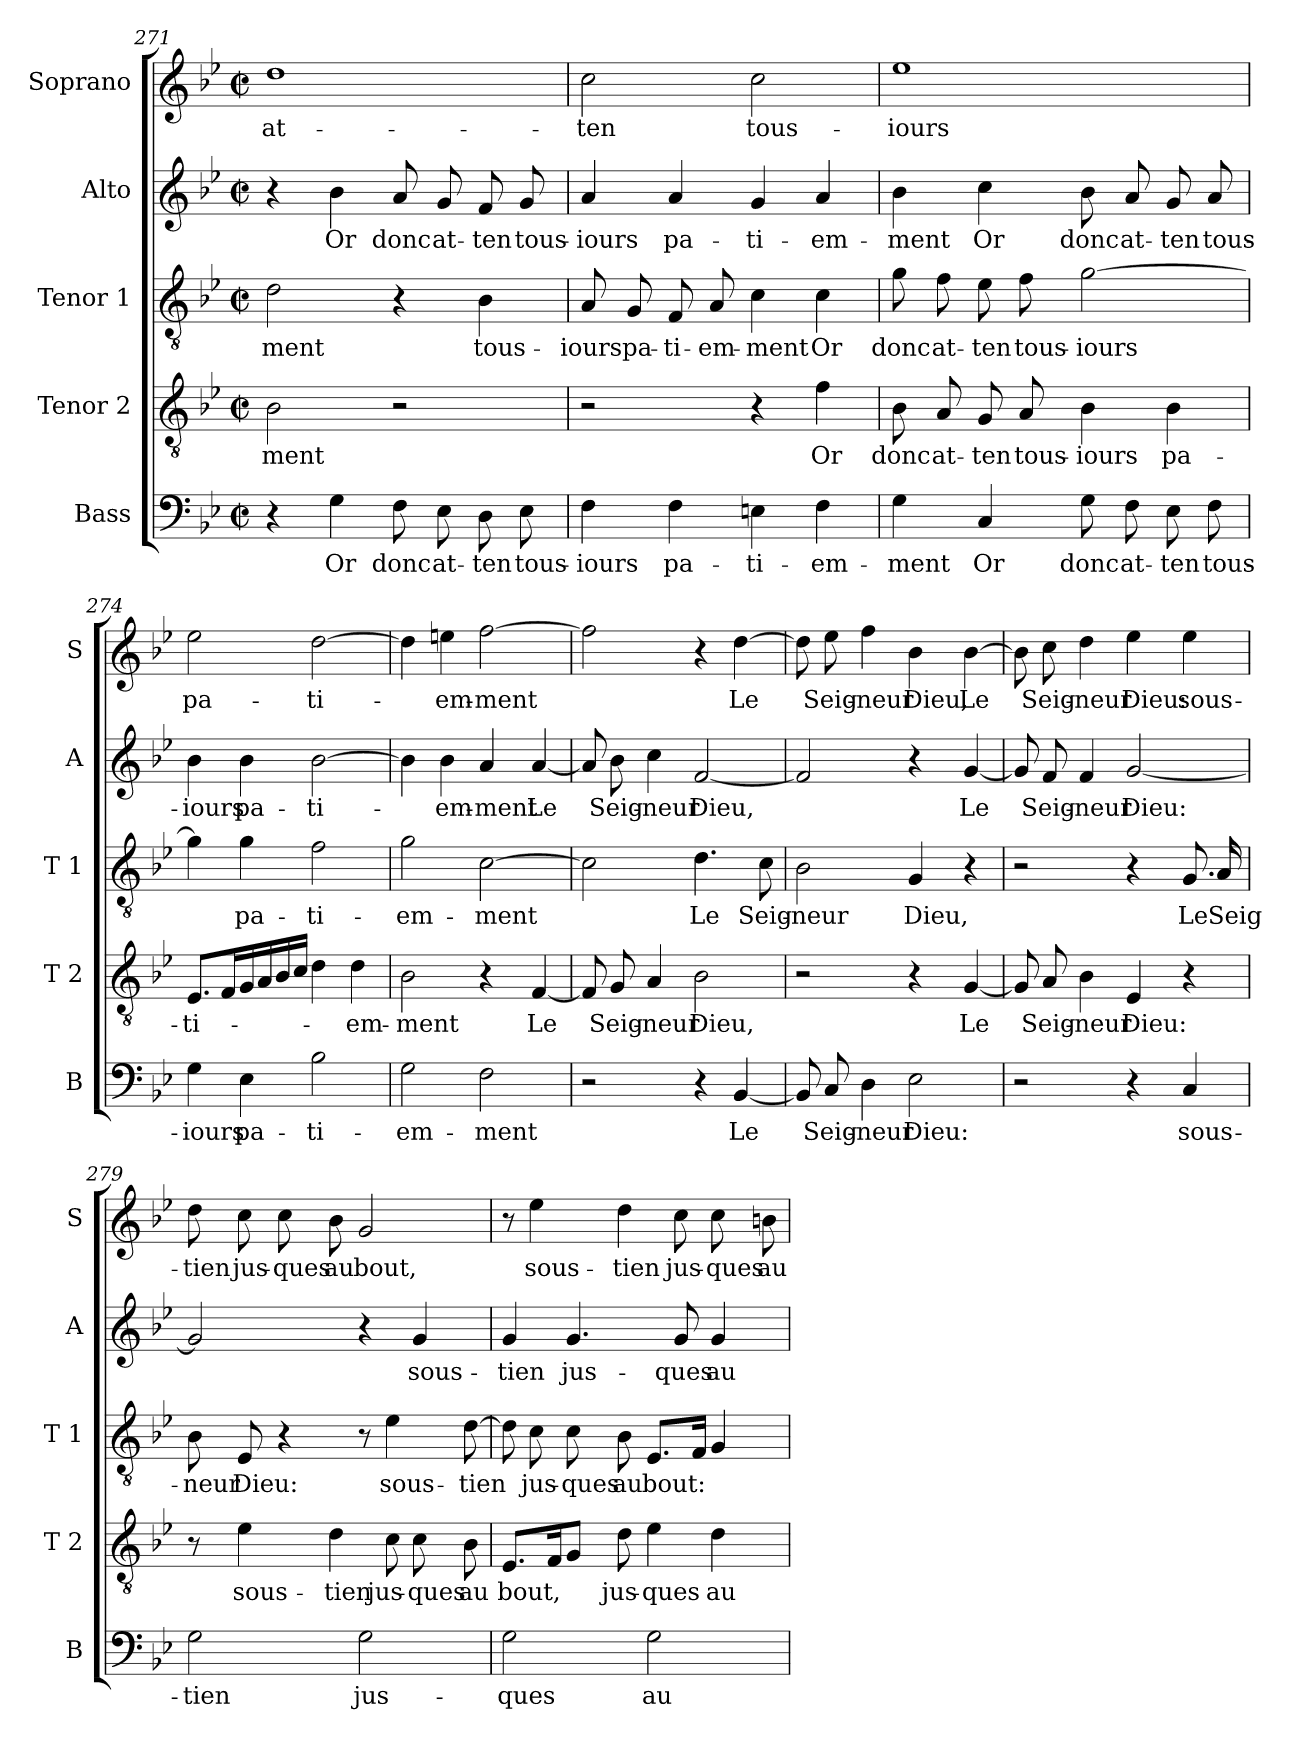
**kern	**text	**kern	**text	**kern	**text	**kern	**text	**kern	**text
*part5	*part5	*part4	*part4	*part3	*part3	*part2	*part2	*part1	*part1
*staff5	*staff5	*staff4	*staff4	*staff3	*staff3	*staff2	*staff2	*staff1	*staff1
*I"Bass	*	*I"Tenor 2	*	*I"Tenor 1	*	*I"Alto	*	*I"Soprano	*
*I'B	*	*I'T 2	*	*I'T 1	*	*I'A	*	*I'S	*
*clefF4	*	*clefGv2	*	*clefGv2	*	*clefG2	*	*clefG2	*
*k[b-e-]	*	*k[b-e-]	*	*k[b-e-]	*	*k[b-e-]	*	*k[b-e-]	*
*B-:	*	*B-:	*	*B-:	*	*B-:	*	*B-:	*
*M2/2	*	*M2/2	*	*M2/2	*	*M2/2	*	*M2/2	*
*met(c|)	*	*met(c|)	*	*met(c|)	*	*met(c|)	*	*met(c|)	*
=271	=271	=271	=271	=271	=271	=271	=271	=271	=271
!	!	!	!LO:LY:b	!	!LO:LY:b	!	!	!	!LO:LY:b
4r	.	2B-\	-ment	2d\	-ment	4r	.	1dd	at-
!	!LO:LY:b	!	!	!	!	!	!LO:LY:b	!	!
4G\	Or	.	.	.	.	4b-\	Or	.	.
!	!LO:LY:b	!	!	!	!	!	!LO:LY:b	!	!
8F\	donc	2r	.	4r	.	8a/	donc	.	.
!	!LO:LY:b	!	!	!	!	!	!LO:LY:b	!	!
8E-\	at-	.	.	.	.	8g/	at-	.	.
!	!LO:LY:b	!	!	!	!LO:LY:b	!	!LO:LY:b	!	!
8D\	-ten	.	.	4B-\	tous-	8f/	-ten	.	.
!	!LO:LY:b	!	!	!	!	!	!LO:LY:b	!	!
8E-\	tous-	.	.	.	.	8g/	tous-	.	.
=272	=272	=272	=272	=272	=272	=272	=272	=272	=272
!	!LO:LY:b	!	!	!	!LO:LY:b	!	!LO:LY:b	!	!LO:LY:b
4F\	-iours	2r	.	8A/	-iours	4a/	-iours	2cc\	-ten
!	!	!	!	!	!LO:LY:b	!	!	!	!
.	.	.	.	8G/	pa-	.	.	.	.
!	!LO:LY:b	!	!	!	!LO:LY:b	!	!LO:LY:b	!	!
4F\	pa-	.	.	8F/	-ti-	4a/	pa-	.	.
!	!	!	!	!	!LO:LY:b	!	!	!	!
.	.	.	.	8A/	-em-	.	.	.	.
!	!LO:LY:b	!	!	!	!LO:LY:b	!	!LO:LY:b	!	!LO:LY:b
4En\	-ti-	4r	.	4c\	-ment	4g/	-ti-	2cc\	tous-
!	!LO:LY:b	!	!LO:LY:b	!	!LO:LY:b	!	!LO:LY:b	!	!
4F\	-em-	4f\	Or	4c\	Or	4a/	-em-	.	.
=273	=273	=273	=273	=273	=273	=273	=273	=273	=273
!	!LO:LY:b	!	!LO:LY:b	!	!LO:LY:b	!	!LO:LY:b	!	!LO:LY:b
4G\	-ment	8B-\	donc	8g\	donc	4b-\	-ment	1ee-	-iours
!	!	!	!LO:LY:b	!	!LO:LY:b	!	!	!	!
.	.	8A/	at-	8f\	at-	.	.	.	.
!	!LO:LY:b	!	!LO:LY:b	!	!LO:LY:b	!	!LO:LY:b	!	!
4C/	Or	8G/	-ten	8e-\	-ten	4cc\	Or	.	.
!	!	!	!LO:LY:b	!	!LO:LY:b	!	!	!	!
.	.	8A/	tous-	8f\	tous-	.	.	.	.
!	!LO:LY:b	!	!LO:LY:b	!	!LO:LY:b	!	!LO:LY:b	!	!
8G\	donc	4B-\	-iours	[2g\	-iours	8b-\	donc	.	.
!	!LO:LY:b	!	!	!	!	!	!LO:LY:b	!	!
8F\	at-	.	.	.	.	8a/	at-	.	.
!	!LO:LY:b	!	!LO:LY:b	!	!	!	!LO:LY:b	!	!
8E-\	-ten	4B-\	pa-	.	.	8g/	-ten	.	.
!	!LO:LY:b	!	!	!	!	!	!LO:LY:b	!	!
8F\	tous-	.	.	.	.	8a/	tous-	.	.
!!LO:PB:g=z
=274	=274	=274	=274	=274	=274	=274	=274	=274	=274
!	!LO:LY:b	!	!LO:LY:b	!	!	!	!LO:LY:b	!	!LO:LY:b
4G\	-iours	8.E-/L	-ti-	4g\]	.	4b-\	-iours	2ee-\	pa-
.	.	16F/L	.	.	.	.	.	.	.
!	!LO:LY:b	!	!	!	!LO:LY:b	!	!LO:LY:b	!	!
4E-\	pa-	16G/	.	4g\	pa-	4b-\	pa-	.	.
.	.	16A/	.	.	.	.	.	.	.
.	.	16B-/	.	.	.	.	.	.	.
.	.	16c/JJ	.	.	.	.	.	.	.
!	!LO:LY:b	!	!	!	!LO:LY:b	!	!LO:LY:b	!	!LO:LY:b
2B-\	-ti-	4d\	.	2f\	-ti-	[2b-\	-ti-	[2dd\	-ti-
!	!	!	!LO:LY:b	!	!	!	!	!	!
.	.	4d\	-em-	.	.	.	.	.	.
=275	=275	=275	=275	=275	=275	=275	=275	=275	=275
!	!LO:LY:b	!	!LO:LY:b	!	!LO:LY:b	!	!	!	!
2G\	-em-	2B-\	-ment	2g\	-em-	4b-\]	.	4dd\]	.
!	!	!	!	!	!	!	!LO:LY:b	!	!LO:LY:b
.	.	.	.	.	.	4b-\	-em-	4een\	-em-
!	!LO:LY:b	!	!	!	!LO:LY:b	!	!LO:LY:b	!	!LO:LY:b
2F\	-ment	4r	.	[2c\	-ment	4a/	-ment	[2ff\	-ment
!	!	!	!LO:LY:b	!	!	!	!LO:LY:b	!	!
.	.	[4F/	Le	.	.	[4a/	Le	.	.
=276	=276	=276	=276	=276	=276	=276	=276	=276	=276
2r	.	8F/]	.	2c\]	.	8a/]	.	2ff\]	.
!	!	!	!LO:LY:b	!	!	!	!LO:LY:b	!	!
.	.	8G/	Seig-	.	.	8b-\	Seig-	.	.
!	!	!	!LO:LY:b	!	!	!	!LO:LY:b	!	!
.	.	4A/	-neur	.	.	4cc\	-neur	.	.
!	!	!	!LO:LY:b	!	!LO:LY:b	!	!LO:LY:b	!	!
4r	.	2B-\	Dieu,	4.d\	Le	[2f/	Dieu,	4r	.
!	!LO:LY:b	!	!	!	!	!	!	!	!LO:LY:b
[4BB-/	Le	.	.	.	.	.	.	[4dd\	Le
!	!	!	!	!	!LO:LY:b	!	!	!	!
.	.	.	.	8c\	Seig-	.	.	.	.
=277	=277	=277	=277	=277	=277	=277	=277	=277	=277
!	!	!	!	!	!LO:LY:b	!	!	!	!
8BB-/]	.	2r	.	2B-\	-neur	2f/]	.	8dd\]	.
!	!LO:LY:b	!	!	!	!	!	!	!	!LO:LY:b
8C/	Seig-	.	.	.	.	.	.	8ee-\	Seig-
!	!LO:LY:b	!	!	!	!	!	!	!	!LO:LY:b
4D\	-neur	.	.	.	.	.	.	4ff\	-neur
!	!LO:LY:b	!	!	!	!LO:LY:b	!	!	!	!LO:LY:b
2E-\	Dieu:	4r	.	4G/	Dieu,	4r	.	4b-\	Dieu,
!	!	!	!LO:LY:b	!	!	!	!LO:LY:b	!	!LO:LY:b
.	.	[4G/	Le	4r	.	[4g/	Le	[4b-\	Le
!!LO:LB:g=z
=278	=278	=278	=278	=278	=278	=278	=278	=278	=278
2r	.	8G/]	.	2r	.	8g/]	.	8b-\]	.
!	!	!	!LO:LY:b	!	!	!	!LO:LY:b	!	!LO:LY:b
.	.	8A/	Seig-	.	.	8f/	Seig-	8cc\	Seig-
!	!	!	!LO:LY:b	!	!	!	!LO:LY:b	!	!LO:LY:b
.	.	4B-\	-neur	.	.	4f/	-neur	4dd\	-neur
!	!	!	!LO:LY:b	!	!	!	!LO:LY:b	!	!LO:LY:b
4r	.	4E-/	Dieu:	4r	.	[2g/	Dieu:	4ee-\	Dieu:
!	!LO:LY:b	!	!	!	!LO:LY:b	!	!	!	!LO:LY:b
4C/	sous-	4r	.	8.G/	Le	.	.	4ee-\	sous-
!	!	!	!	!	!LO:LY:b	!	!	!	!
.	.	.	.	16A/	Seig-	.	.	.	.
=279	=279	=279	=279	=279	=279	=279	=279	=279	=279
!	!LO:LY:b	!	!	!	!LO:LY:b	!	!	!	!LO:LY:b
2G\	-tien	8r	.	8B-\	-neur	2g/]	.	8dd\	-tien
!	!	!	!LO:LY:b	!	!LO:LY:b	!	!	!	!LO:LY:b
.	.	4e-\	sous-	8E-/	Dieu:	.	.	8cc\	jus-
!	!	!	!	!	!	!	!	!	!LO:LY:b
.	.	.	.	4r	.	.	.	8cc\	-ques
!	!	!	!LO:LY:b	!	!	!	!	!	!LO:LY:b
.	.	4d\	-tien	.	.	.	.	8b-\	au
!	!LO:LY:b	!	!	!	!	!	!	!	!LO:LY:b
2G\	jus-	.	.	8r	.	4r	.	2g/	bout,
!	!	!	!LO:LY:b	!	!LO:LY:b	!	!	!	!
.	.	8c\	jus-	4e-\	sous-	.	.	.	.
!	!	!	!LO:LY:b	!	!	!	!LO:LY:b	!	!
.	.	8c\	-ques	.	.	4g/	sous-	.	.
!	!	!	!LO:LY:b	!	!LO:LY:b	!	!	!	!
.	.	8B-\	au	[8d\	-tien	.	.	.	.
=280	=280	=280	=280	=280	=280	=280	=280	=280	=280
!	!LO:LY:b	!	!LO:LY:b	!	!	!	!LO:LY:b	!	!
2G\	-ques	8.E-/L	bout,	8d\]	.	4g/	-tien	8r	.
!	!	!	!	!	!LO:LY:b	!	!	!	!LO:LY:b
.	.	.	.	8c\	jus-	.	.	4ee-\	sous-
.	.	16F/k	.	.	.	.	.	.	.
!	!	!	!	!	!LO:LY:b	!	!LO:LY:b	!	!
.	.	8G/J	.	8c\	-ques	4.g/	jus-	.	.
!	!	!	!LO:LY:b	!	!LO:LY:b	!	!	!	!LO:LY:b
.	.	8d\	jus-	8B-\	au	.	.	4dd\	-tien
!	!LO:LY:b	!	!LO:LY:b	!	!LO:LY:b	!	!	!	!
2G\	au	4e-\	-ques	8.E-/L	bout:	.	.	.	.
!	!	!	!	!	!	!	!LO:LY:b	!	!LO:LY:b
.	.	.	.	.	.	8g/	-ques	8cc\	jus-
.	.	.	.	16F/Jk	.	.	.	.	.
!	!	!	!LO:LY:b	!	!	!	!LO:LY:b	!	!LO:LY:b
.	.	4d\	au	4G/	.	4g/	au	8cc\	-ques
!	!	!	!	!	!	!	!	!	!LO:LY:b
.	.	.	.	.	.	.	.	8bn\	au
=	=	=	=	=	=	=	=	=	=
*-	*-	*-	*-	*-	*-	*-	*-	*-	*-
